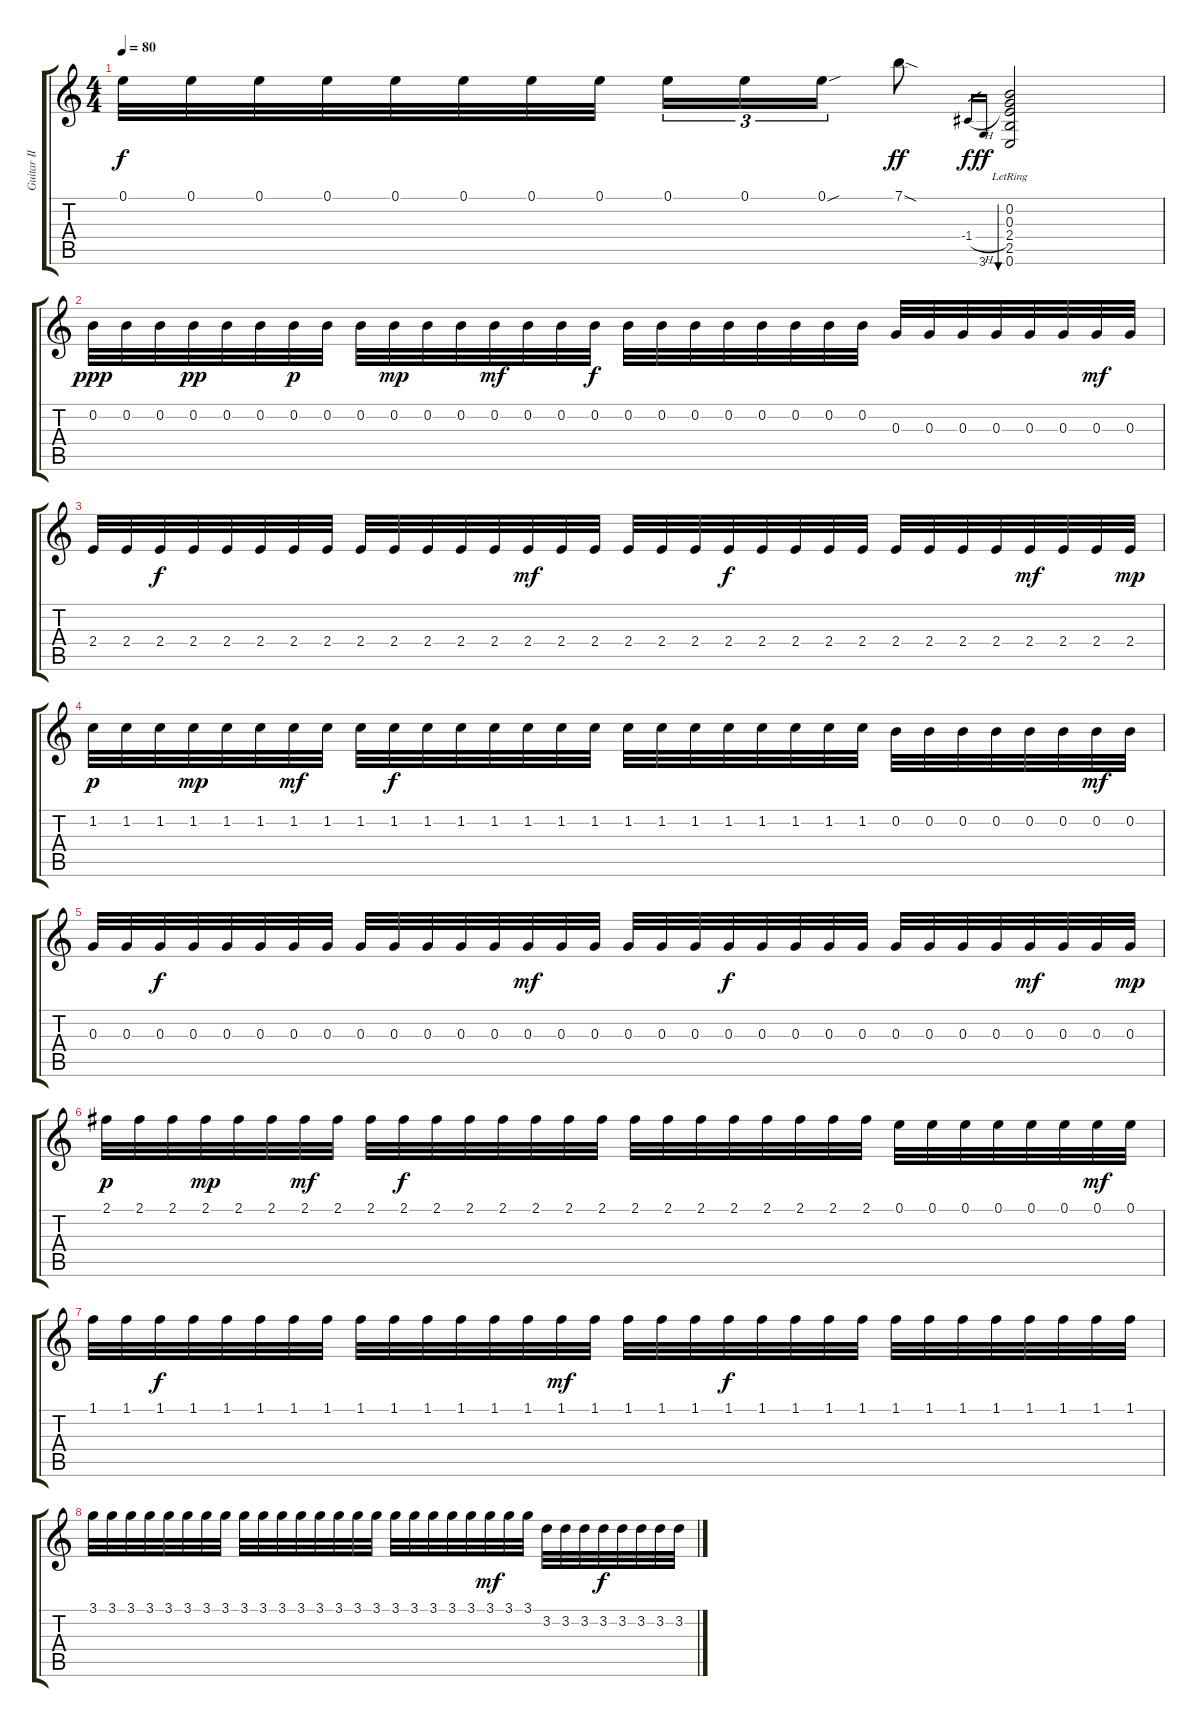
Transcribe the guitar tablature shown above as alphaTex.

\track ("Guitar II" "Guitar II") {instrument overdrivenguitar}
\staff {score tabs}
\tuning (E4 B3 G3 D3 A2 E2) {hide}
\ts (4 4)
\tempo 80
\clef g2
\ks c
0.1.32{dy f} 0.1.32 0.1.32 0.1.32 0.1.32 0.1.32 0.1.32 0.1.32 0.1.16{tu (3 2)} 0.1.16{tu (3 2)} 0.1{sou}.16{tu (3 2)} 7.1{sod}.8{dy ff} -1.4{h}.16{gr dy f} 3.6.16{gr dy ff} (0.2{lr} 0.3{lr} 2.4{lr} 2.5{lr} 0.6{lr}).2{bu 60} |
0.2.32{dy ppp} 0.2.32 0.2.32 0.2.32{dy pp} 0.2.32 0.2.32 0.2.32{dy p} 0.2.32 0.2.32 0.2.32{dy mp} 0.2.32 0.2.32 0.2.32{dy mf} 0.2.32 0.2.32 0.2.32{dy f} 0.2.32 0.2.32 0.2.32 0.2.32 0.2.32 0.2.32 0.2.32 0.2.32 0.3.32 0.3.32 0.3.32 0.3.32 0.3.32 0.3.32 0.3.32{dy mf} 0.3.32 |
2.4.32 2.4.32 2.4.32{dy f} 2.4.32 2.4.32 2.4.32 2.4.32 2.4.32 2.4.32 2.4.32 2.4.32 2.4.32 2.4.32 2.4.32{dy mf} 2.4.32 2.4.32 2.4.32 2.4.32 2.4.32 2.4.32{dy f} 2.4.32 2.4.32 2.4.32 2.4.32 2.4.32 2.4.32 2.4.32 2.4.32 2.4.32{dy mf} 2.4.32 2.4.32 2.4.32{dy mp} |
1.2.32{dy p} 1.2.32 1.2.32 1.2.32{dy mp} 1.2.32 1.2.32 1.2.32{dy mf} 1.2.32 1.2.32 1.2.32{dy f} 1.2.32 1.2.32 1.2.32 1.2.32 1.2.32 1.2.32 1.2.32 1.2.32 1.2.32 1.2.32 1.2.32 1.2.32 1.2.32 1.2.32 0.2.32 0.2.32 0.2.32 0.2.32 0.2.32 0.2.32 0.2.32{dy mf} 0.2.32 |
0.3.32 0.3.32 0.3.32{dy f} 0.3.32 0.3.32 0.3.32 0.3.32 0.3.32 0.3.32 0.3.32 0.3.32 0.3.32 0.3.32 0.3.32{dy mf} 0.3.32 0.3.32 0.3.32 0.3.32 0.3.32 0.3.32{dy f} 0.3.32 0.3.32 0.3.32 0.3.32 0.3.32 0.3.32 0.3.32 0.3.32 0.3.32{dy mf} 0.3.32 0.3.32 0.3.32{dy mp} |
2.1.32{dy p} 2.1.32 2.1.32 2.1.32{dy mp} 2.1.32 2.1.32 2.1.32{dy mf} 2.1.32 2.1.32 2.1.32{dy f} 2.1.32 2.1.32 2.1.32 2.1.32 2.1.32 2.1.32 2.1.32 2.1.32 2.1.32 2.1.32 2.1.32 2.1.32 2.1.32 2.1.32 0.1.32 0.1.32 0.1.32 0.1.32 0.1.32 0.1.32 0.1.32{dy mf} 0.1.32 |
1.1.32 1.1.32 1.1.32{dy f} 1.1.32 1.1.32 1.1.32 1.1.32 1.1.32 1.1.32 1.1.32 1.1.32 1.1.32 1.1.32 1.1.32 1.1.32{dy mf} 1.1.32 1.1.32 1.1.32 1.1.32 1.1.32{dy f} 1.1.32 1.1.32 1.1.32 1.1.32 1.1.32 1.1.32 1.1.32 1.1.32 1.1.32 1.1.32 1.1.32 1.1.32 |
3.1.32 3.1.32 3.1.32 3.1.32 3.1.32 3.1.32 3.1.32 3.1.32 3.1.32 3.1.32 3.1.32 3.1.32 3.1.32 3.1.32 3.1.32 3.1.32 3.1.32 3.1.32 3.1.32 3.1.32 3.1.32 3.1.32{dy mf} 3.1.32 3.1.32 3.2.32 3.2.32 3.2.32 3.2.32{dy f} 3.2.32 3.2.32 3.2.32 3.2.32
